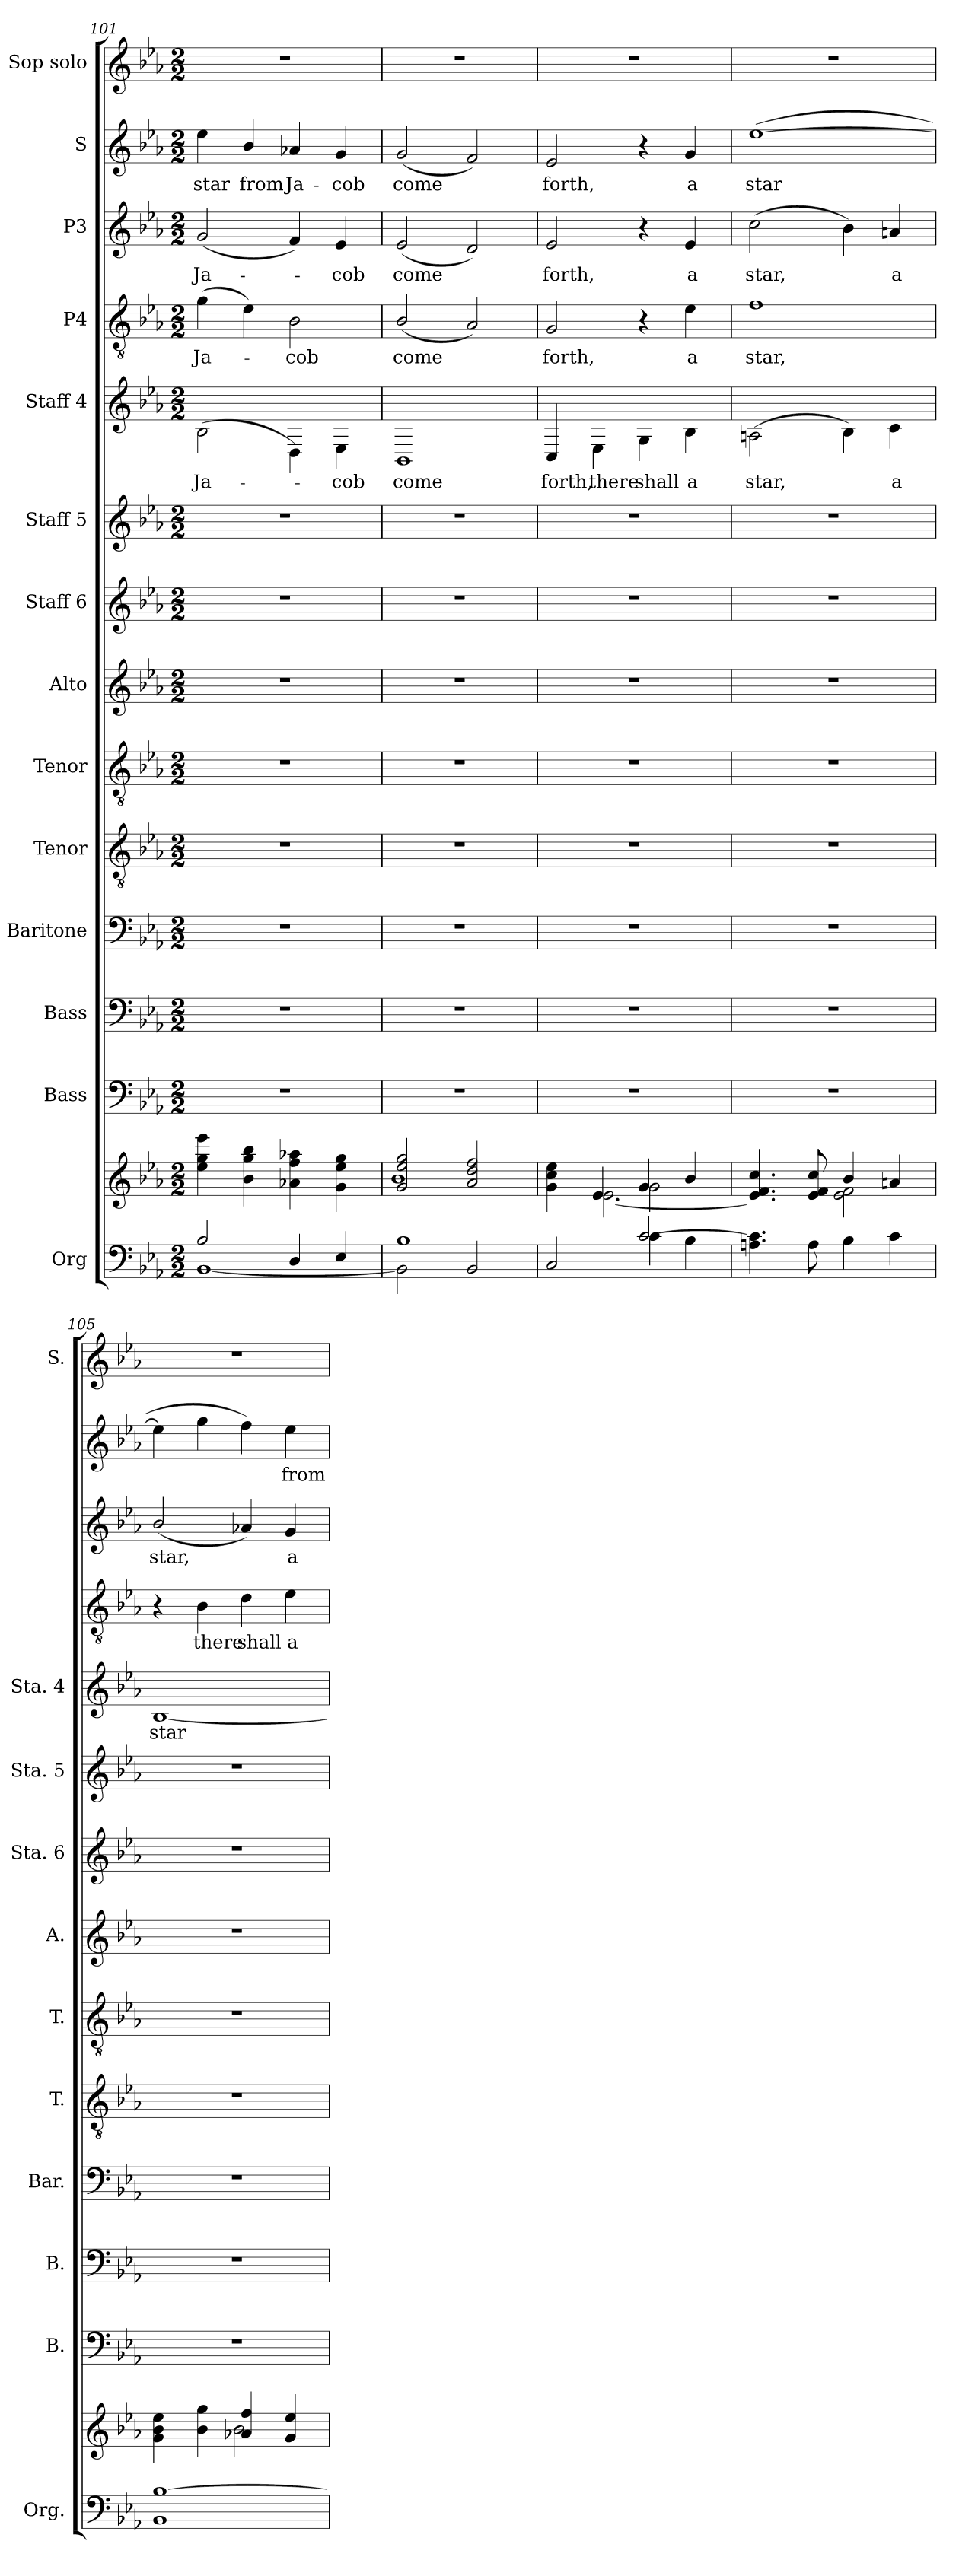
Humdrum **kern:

**kern	**kern	**kern	**kern	**kern	**kern	**kern	**kern	**kern	**kern	**kern	**text	**kern	**text	**kern	**text	**kern	**text	**kern
*part14	*part14	*part13	*part12	*part11	*part10	*part9	*part8	*part7	*part6	*part5	*part5	*part4	*part4	*part3	*part3	*part2	*part2	*part1
*staff15	*staff14	*staff13	*staff12	*staff11	*staff10	*staff9	*staff8	*staff7	*staff6	*staff5	*staff5	*staff4	*staff4	*staff3	*staff3	*staff2	*staff2	*staff1
*I"Org	*	*I"Bass	*I"Bass	*I"Baritone	*I"Tenor	*I"Tenor	*I"Alto	*I"Staff 6	*I"Staff 5	*I"Staff 4	*	*I"P4	*	*I"P3	*	*I"S	*	*I"Sop solo
*I'Org.	*	*I'B.	*I'B.	*I'Bar.	*I'T.	*I'T.	*I'A.	*I'Sta. 6	*I'Sta. 5	*I'Sta. 4	*	*	*	*	*	*	*	*I'S.
*clefF4	*clefG2	*clefF4	*clefF4	*clefF4	*clefGv2	*clefGv2	*clefG2	*clefG2	*clefG2	*clefG2	*	*clefGv2	*	*clefG2	*	*clefG2	*	*clefG2
*	*	*	*	*	*ITrd7c12	*ITrd7c12	*	*	*	*	*	*	*	*	*	*	*	*
*k[b-e-a-]	*k[b-e-a-]	*k[b-e-a-]	*k[b-e-a-]	*k[b-e-a-]	*k[b-e-a-]	*k[b-e-a-]	*k[b-e-a-]	*k[b-e-a-]	*k[b-e-a-]	*k[b-e-a-]	*	*k[b-e-a-]	*	*k[b-e-a-]	*	*k[b-e-a-]	*	*k[b-e-a-]
*E-:	*E-:	*E-:	*E-:	*E-:	*E-:	*E-:	*E-:	*E-:	*E-:	*E-:	*	*E-:	*	*E-:	*	*E-:	*	*E-:
*M2/2	*M2/2	*M2/2	*M2/2	*M2/2	*M2/2	*M2/2	*M2/2	*M2/2	*M2/2	*M2/2	*	*M2/2	*	*M2/2	*	*M2/2	*	*M2/2
=101	=101	=101	=101	=101	=101	=101	=101	=101	=101	=101	=101	=101	=101	=101	=101	=101	=101	=101
*^	*	*	*	*	*	*	*	*	*	*	*	*	*	*	*	*	*	*
!	!	!	!	!	!	!	!	!	!	!	!	!LO:LY:b	!	!LO:LY:b	!	!LO:LY:b	!	!LO:LY:b	!
2B-/	[1BB-	4ee-\ 4gg\ 4eee-\	1r	1r	1r	1r	1r	1r	1r	1r	(>2B-\	Ja-	(>4g\	Ja-	(<2g/	Ja-	4ee-\	star	1r
!	!	!	!	!	!	!	!	!	!	!	!	!	!	!	!	!	!	!LO:LY:b	!
.	.	4b-\ 4gg\ 4bb-\	.	.	.	.	.	.	.	.	.	.	4e-\)	.	.	.	4b-/	from	.
!	!	!	!	!	!	!	!	!	!	!	!	!	!	!LO:LY:b	!	!	!	!LO:LY:b	!
4D/	.	4a-X\ 4ff\ 4aa-X\	.	.	.	.	.	.	.	.	4D\)	.	2B-\	-cob	4f/)	.	4a-X/	Ja-	.
!	!	!	!	!	!	!	!	!	!	!	!	!LO:LY:b	!	!	!	!LO:LY:b	!	!LO:LY:b	!
4E-/	.	4g\ 4ee-\ 4gg\	.	.	.	.	.	.	.	.	4E-\	-cob	.	.	4e-/	-cob	4g/	-cob	.
=102	=102	=102	=102	=102	=102	=102	=102	=102	=102	=102	=102	=102	=102	=102	=102	=102	=102	=102	=102
*	*	*^	*	*	*	*	*	*	*	*	*	*	*	*	*	*	*	*	*
!	!	!	!	!	!	!	!	!	!	!	!	!	!LO:LY:b	!	!LO:LY:b	!	!LO:LY:b	!	!LO:LY:b	!
1B-	2BB-\]	2g/ 2ee-/ 2gg/	1b-	1r	1r	1r	1r	1r	1r	1r	1r	1BB-	come	(<2B-/	come	(<2e-/	come	(<2g/	come	1r
.	2BB-/	2a-/ 2dd/ 2ff/	.	.	.	.	.	.	.	.	.	.	.	2A-/)	.	2d/)	.	2f/)	.	.
=103	=103	=103	=103	=103	=103	=103	=103	=103	=103	=103	=103	=103	=103	=103	=103	=103	=103	=103	=103	=103
*	*	*	*^	*	*	*	*	*	*	*	*	*	*	*	*	*	*	*	*	*
!	!	!	!	!	!	!	!	!	!	!	!	!	!	!LO:LY:b	!	!LO:LY:b	!	!LO:LY:b	!	!LO:LY:b	!
2C/	2ryy	4g\ 4cc\ 4ee-\	4ryy	2ryy	1r	1r	1r	1r	1r	1r	1r	1r	4C/	forth,	2G/	forth,	2e-/	forth,	2e-/	forth,	1r
!	!	!	!	!	!	!	!	!	!	!	!	!	!	!LO:LY:b	!	!	!	!	!	!	!
.	.	4e-/	[2.e-\	.	.	.	.	.	.	.	.	.	4E-\	there	.	.	.	.	.	.	.
!	!	!	!	!	!	!	!	!	!	!	!	!	!	!LO:LY:b	!	!	!	!	!	!	!
[2c/	4c\	4g/	.	2g\	.	.	.	.	.	.	.	.	4G\	shall	4r	.	4r	.	4r	.	.
!	!	!	!	!	!	!	!	!	!	!	!	!	!	!LO:LY:b	!	!LO:LY:b	!	!LO:LY:b	!	!LO:LY:b	!
.	4B-\	4b-/	.	.	.	.	.	.	.	.	.	.	4B-\	a	4e-\	a	4e-/	a	4g/	a	.
*	*	*	*v	*v	*	*	*	*	*	*	*	*	*	*	*	*	*	*	*	*	*
=104	=104	=104	=104	=104	=104	=104	=104	=104	=104	=104	=104	=104	=104	=104	=104	=104	=104	=104	=104	=104
!	!	!	!	!	!	!	!	!	!	!	!	!	!LO:LY:b	!	!LO:LY:b	!	!LO:LY:b	!	!LO:LY:b	!
*v	*v	*	*	*	*	*	*	*	*	*	*	*	*	*	*	*	*	*	*	*
4.An\ 4.c\]	4.e-/] 4.f/ 4.cc/	2ryy	1r	1r	1r	1r	1r	1r	1r	1r	(>2An\	star,	1f	star,	(>2cc\	star,	(>[1ee-	star	1r
8A\	8e-/ 8f/ 8cc/	.	.	.	.	.	.	.	.	.	.	.	.	.	.	.	.	.	.
4B-\	4b-/	2e-\ 2f\	.	.	.	.	.	.	.	.	4B-\)	.	.	.	4b-\)	.	.	.	.
!	!	!	!	!	!	!	!	!	!	!	!	!LO:LY:b	!	!	!	!LO:LY:b	!	!	!
4c\	4an/	.	.	.	.	.	.	.	.	.	4c\	a	.	.	4an/	a	.	.	.
!!LO:PB:g=z
=105	=105	=105	=105	=105	=105	=105	=105	=105	=105	=105	=105	=105	=105	=105	=105	=105	=105	=105	=105
!	!	!	!	!	!	!	!	!	!	!	!	!LO:LY:b	!	!	!	!LO:LY:b	!	!	!
1BB- [1B-	4g\ 4b-\ 4ee-\	2ryy	1r	1r	1r	1r	1r	1r	1r	1r	[1B-	star	4r	.	(<2b-/	star,	4ee-\]	.	1r
!	!	!	!	!	!	!	!	!	!	!	!	!	!	!LO:LY:b	!	!	!	!	!
.	4b-\ 4gg\	.	.	.	.	.	.	.	.	.	.	.	4B-\	there	.	.	4gg\	.	.
!	!	!	!	!	!	!	!	!	!	!	!	!	!	!LO:LY:b	!	!	!	!	!
.	4a-X/ 4ff/	2b-\	.	.	.	.	.	.	.	.	.	.	4d\	shall	4a-X/)	.	4ff\)	.	.
!	!	!	!	!	!	!	!	!	!	!	!	!	!	!LO:LY:b	!	!LO:LY:b	!	!LO:LY:b	!
.	4g/ 4ee-/	.	.	.	.	.	.	.	.	.	.	.	4e-\	a	4g/	a	4ee-\	from	.
*	*v	*v	*	*	*	*	*	*	*	*	*	*	*	*	*	*	*	*	*
=	=	=	=	=	=	=	=	=	=	=	=	=	=	=	=	=	=	=
*-	*-	*-	*-	*-	*-	*-	*-	*-	*-	*-	*-	*-	*-	*-	*-	*-	*-	*-
